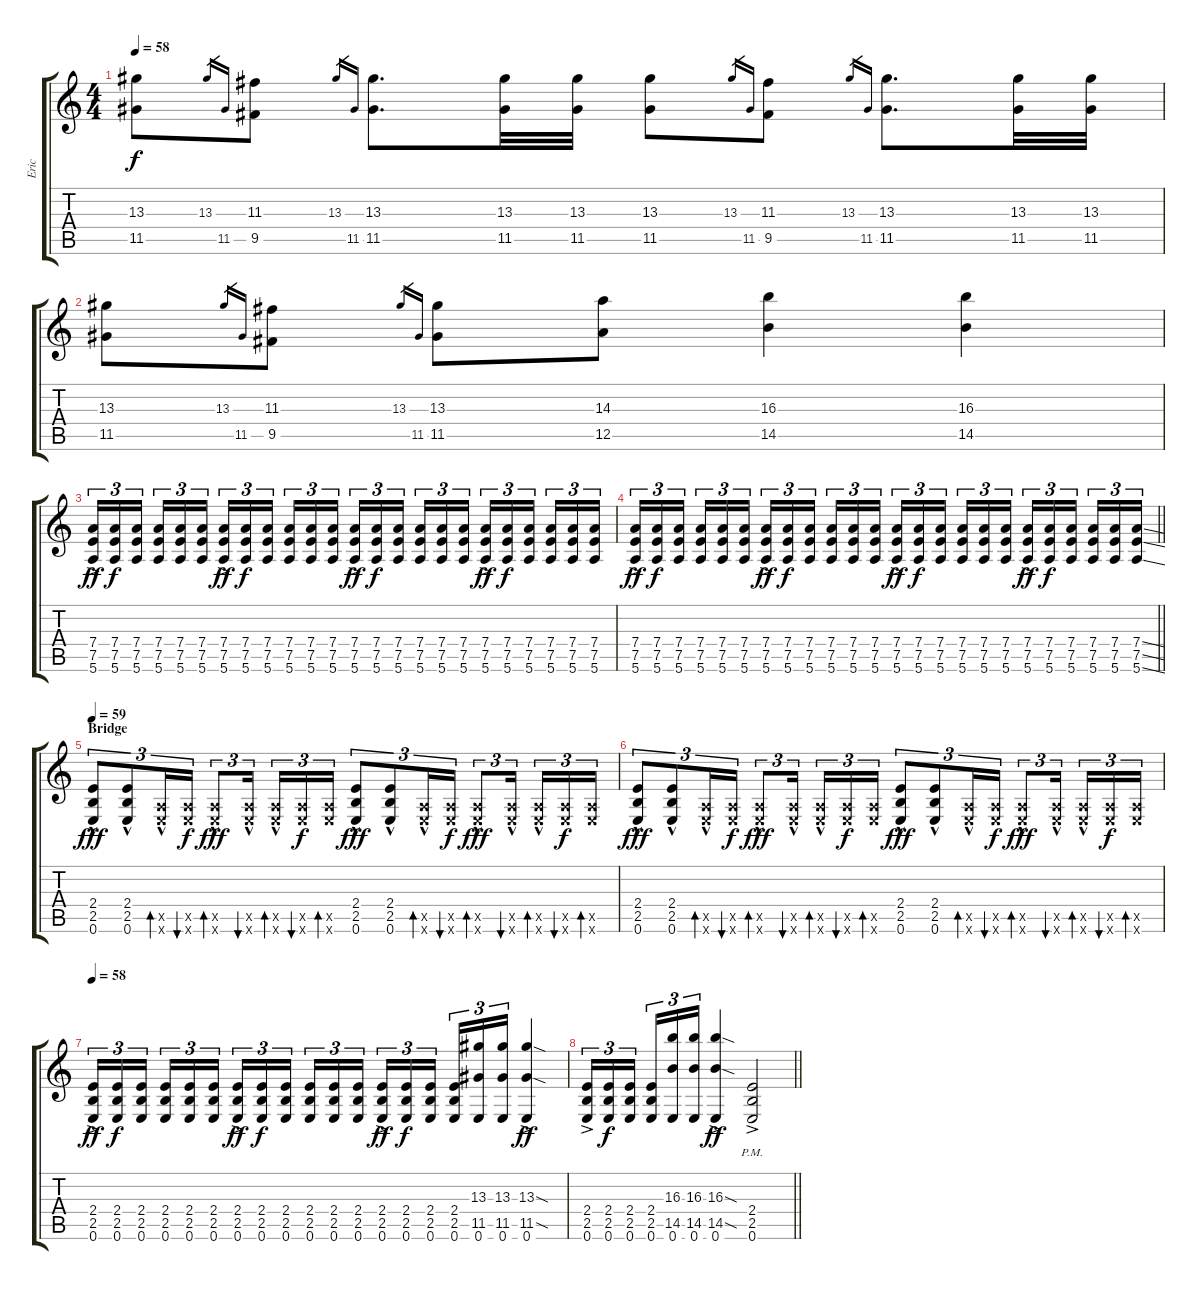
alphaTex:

\track ("Eric" "Eric") {instrument overdrivenguitar}
\staff {score tabs}
\tuning (E4 B3 G3 D3 A2 E2) {hide}
\ts (4 4)
\tempo 58
\clef g2
\ks c
(13.3 11.5).8{dy f} 13.3.16{gr} 11.5.16{gr} (11.3 9.5).8 13.3.16{gr} 11.5.16{gr} (13.3 11.5).8{d} (13.3 11.5).32 (13.3 11.5).32 (13.3 11.5).8 13.3.16{gr} 11.5.16{gr} (11.3 9.5).8 13.3.16{gr} 11.5.16{gr} (13.3 11.5).8{d} (13.3 11.5).32 (13.3 11.5).32 |
(13.3 11.5).8 13.3.16{gr} 11.5.16{gr} (11.3 9.5).8 13.3.16{gr} 11.5.16{gr} (13.3 11.5).8 (14.3 12.5).8 (16.3 14.5).4 (16.3 14.5).4 |
(7.4{ac} 7.5{ac} 5.6{ac}).16{tu (3 2) dy ff} (7.4 7.5 5.6).16{tu (3 2) dy f} (7.4 7.5 5.6).16{tu (3 2) beam splitsecondary} (7.4 7.5 5.6).16{tu (3 2)} (7.4 7.5 5.6).16{tu (3 2)} (7.4 7.5 5.6).16{tu (3 2)} (7.4{ac} 7.5{ac} 5.6{ac}).16{tu (3 2) dy ff} (7.4 7.5 5.6).16{tu (3 2) dy f} (7.4 7.5 5.6).16{tu (3 2) beam splitsecondary} (7.4 7.5 5.6).16{tu (3 2)} (7.4 7.5 5.6).16{tu (3 2)} (7.4 7.5 5.6).16{tu (3 2)} (7.4{ac} 7.5{ac} 5.6{ac}).16{tu (3 2) dy ff} (7.4 7.5 5.6).16{tu (3 2) dy f} (7.4 7.5 5.6).16{tu (3 2) beam splitsecondary} (7.4 7.5 5.6).16{tu (3 2)} (7.4 7.5 5.6).16{tu (3 2)} (7.4 7.5 5.6).16{tu (3 2)} (7.4{ac} 7.5{ac} 5.6{ac}).16{tu (3 2) dy ff} (7.4 7.5 5.6).16{tu (3 2) dy f} (7.4 7.5 5.6).16{tu (3 2) beam splitsecondary} (7.4 7.5 5.6).16{tu (3 2)} (7.4 7.5 5.6).16{tu (3 2)} (7.4 7.5 5.6).16{tu (3 2)} |
\barLineRight lightlight
(7.4{ac} 7.5{ac} 5.6{ac}).16{tu (3 2) dy ff} (7.4 7.5 5.6).16{tu (3 2) dy f} (7.4 7.5 5.6).16{tu (3 2) beam splitsecondary} (7.4 7.5 5.6).16{tu (3 2)} (7.4 7.5 5.6).16{tu (3 2)} (7.4 7.5 5.6).16{tu (3 2)} (7.4{ac} 7.5{ac} 5.6{ac}).16{tu (3 2) dy ff} (7.4 7.5 5.6).16{tu (3 2) dy f} (7.4 7.5 5.6).16{tu (3 2) beam splitsecondary} (7.4 7.5 5.6).16{tu (3 2)} (7.4 7.5 5.6).16{tu (3 2)} (7.4 7.5 5.6).16{tu (3 2)} (7.4{ac} 7.5{ac} 5.6{ac}).16{tu (3 2) dy ff} (7.4 7.5 5.6).16{tu (3 2) dy f} (7.4 7.5 5.6).16{tu (3 2) beam splitsecondary} (7.4 7.5 5.6).16{tu (3 2)} (7.4 7.5 5.6).16{tu (3 2)} (7.4 7.5 5.6).16{tu (3 2)} (7.4{ac} 7.5{ac} 5.6{ac}).16{tu (3 2) dy ff} (7.4 7.5 5.6).16{tu (3 2) dy f} (7.4 7.5 5.6).16{tu (3 2) beam splitsecondary} (7.4 7.5 5.6).16{tu (3 2)} (7.4 7.5 5.6).16{tu (3 2)} (7.4{ss} 7.5{ss} 5.6{ss}).16{tu (3 2)} |
\section ("" "Bridge")
\tempo 59
(2.4{hac} 2.5{hac} 0.6{hac}).8{tu (3 2) dy fff} (2.4{hac} 2.5{hac} 0.6{hac}).8{tu (3 2)} (0.5{hac x} 0.6{hac x}).16{tu (3 2) bd 480} (0.5{x} 0.6{x}).16{tu (3 2) bu 480 dy f} (0.5{hac x} 0.6{hac x}).8{tu (3 2) bd 60 dy fff} (0.5{hac x} 0.6{hac x}).16{tu (3 2) bu 480 beam splitsecondary} (0.5{hac x} 0.6{hac x}).16{tu (3 2) bd 480} (0.5{x} 0.6{x}).16{tu (3 2) bu 480 dy f} (0.5{x} 0.6{x}).16{tu (3 2) bd 480} (2.4{hac} 2.5{hac} 0.6{hac}).8{tu (3 2) dy fff} (2.4{hac} 2.5{hac} 0.6{hac}).8{tu (3 2)} (0.5{hac x} 0.6{hac x}).16{tu (3 2) bd 480} (0.5{x} 0.6{x}).16{tu (3 2) bu 480 dy f} (0.5{hac x} 0.6{hac x}).8{tu (3 2) bd 60 dy fff} (0.5{hac x} 0.6{hac x}).16{tu (3 2) bu 480 beam splitsecondary} (0.5{hac x} 0.6{hac x}).16{tu (3 2) bd 480} (0.5{x} 0.6{x}).16{tu (3 2) bu 480 dy f} (0.5{x} 0.6{x}).16{tu (3 2) bd 480} |
(2.4{hac} 2.5{hac} 0.6{hac}).8{tu (3 2) dy fff} (2.4{hac} 2.5{hac} 0.6{hac}).8{tu (3 2)} (0.5{hac x} 0.6{hac x}).16{tu (3 2) bd 480} (0.5{x} 0.6{x}).16{tu (3 2) bu 480 dy f} (0.5{hac x} 0.6{hac x}).8{tu (3 2) bd 60 dy fff} (0.5{hac x} 0.6{hac x}).16{tu (3 2) bu 480 beam splitsecondary} (0.5{hac x} 0.6{hac x}).16{tu (3 2) bd 480} (0.5{x} 0.6{x}).16{tu (3 2) bu 480 dy f} (0.5{x} 0.6{x}).16{tu (3 2) bd 480} (2.4{hac} 2.5{hac} 0.6{hac}).8{tu (3 2) dy fff} (2.4{hac} 2.5{hac} 0.6{hac}).8{tu (3 2)} (0.5{hac x} 0.6{hac x}).16{tu (3 2) bd 480} (0.5{x} 0.6{x}).16{tu (3 2) bu 480 dy f} (0.5{hac x} 0.6{hac x}).8{tu (3 2) bd 60 dy fff} (0.5{hac x} 0.6{hac x}).16{tu (3 2) bu 480 beam splitsecondary} (0.5{hac x} 0.6{hac x}).16{tu (3 2) bd 480} (0.5{x} 0.6{x}).16{tu (3 2) bu 480 dy f} (0.5{x} 0.6{x}).16{tu (3 2) bd 480} |
\tempo 58
(2.4{ac} 2.5{ac} 0.6{ac}).16{tu (3 2) dy ff} (2.4 2.5 0.6).16{tu (3 2) dy f} (2.4 2.5 0.6).16{tu (3 2) beam splitsecondary} (2.4 2.5 0.6).16{tu (3 2)} (2.4 2.5 0.6).16{tu (3 2)} (2.4 2.5 0.6).16{tu (3 2)} (2.4{ac} 2.5{ac} 0.6{ac}).16{tu (3 2) dy ff} (2.4 2.5 0.6).16{tu (3 2) dy f} (2.4 2.5 0.6).16{tu (3 2) beam splitsecondary} (2.4 2.5 0.6).16{tu (3 2)} (2.4 2.5 0.6).16{tu (3 2)} (2.4 2.5 0.6).16{tu (3 2)} (2.4{ac} 2.5{ac} 0.6{ac}).16{tu (3 2) dy ff} (2.4 2.5 0.6).16{tu (3 2) dy f} (2.4 2.5 0.6).16{tu (3 2) beam splitsecondary} (2.4 2.5 0.6).16{tu (3 2)} (13.3 11.5 0.6).16{tu (3 2)} (13.3 11.5 0.6).16{tu (3 2)} (13.3{sod} 11.5{sod ac} 0.6{ac}).4{dy ff} |
\barLineRight lightlight
(2.4{ac} 2.5{ac} 0.6{ac}).16{tu (3 2)} (2.4 2.5 0.6).16{tu (3 2) dy f} (2.4 2.5 0.6).16{tu (3 2) beam splitsecondary} (2.4 2.5 0.6).16{tu (3 2)} (16.3 14.5 0.6).16{tu (3 2)} (16.3 14.5 0.6).16{tu (3 2)} (16.3{sod} 14.5{sod ac} 0.6{ac}).4{dy ff} (2.4{ac pm} 2.5{ac pm} 0.6{ac pm}).2
